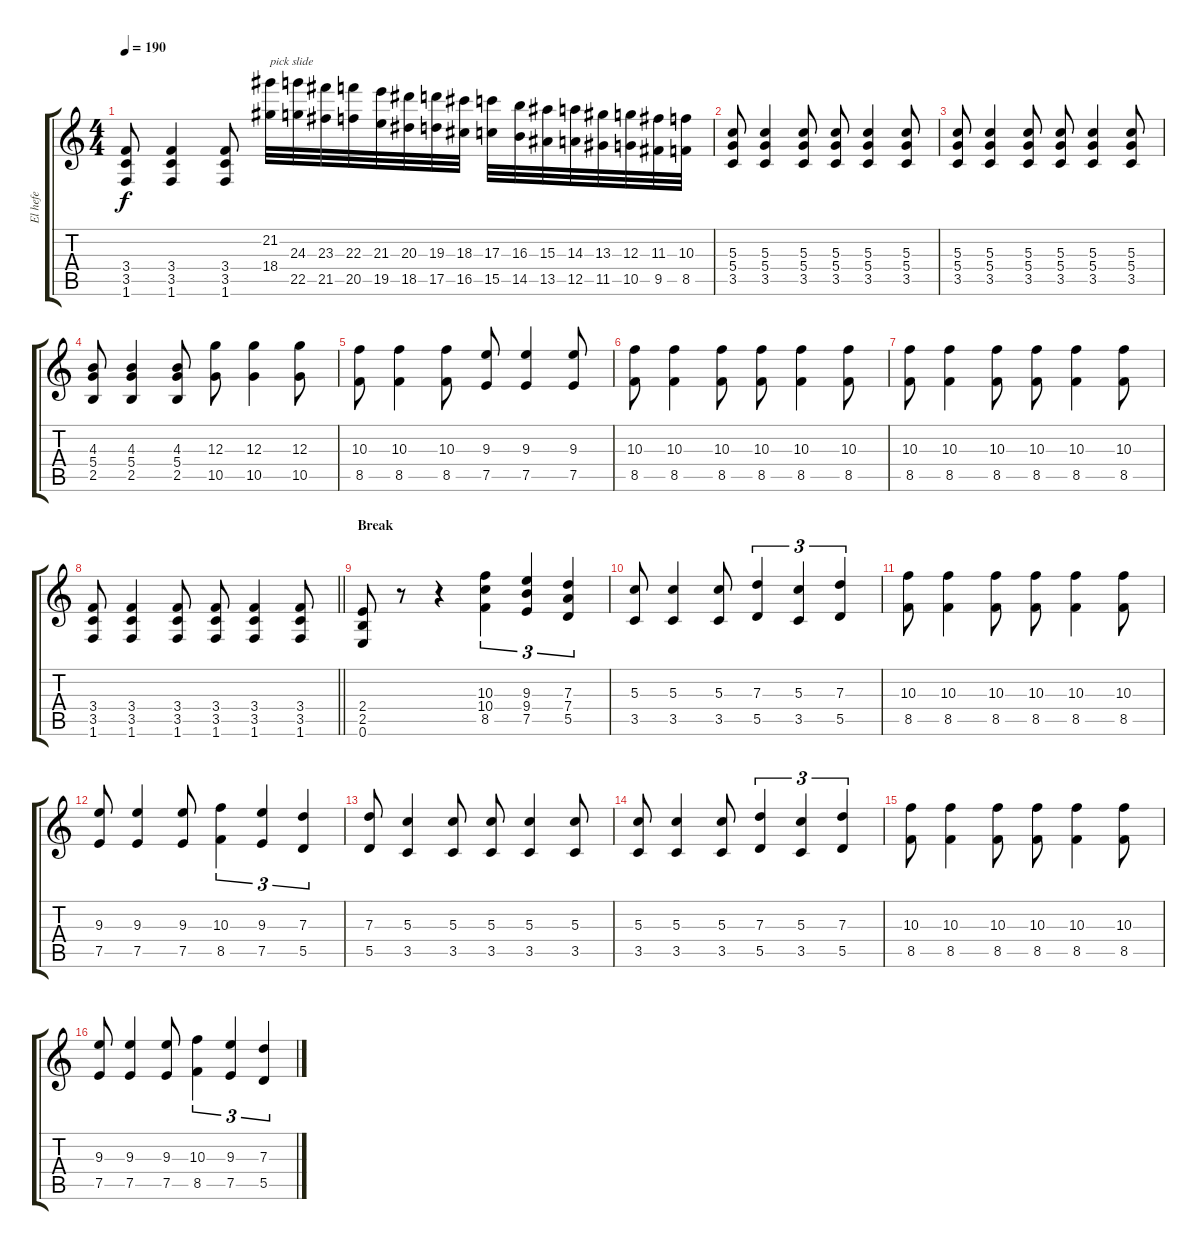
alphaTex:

\track ("El hefe" "El hefe") {instrument overdrivenguitar}
\staff {score tabs}
\tuning (E4 B3 G3 D3 A2 E2) {hide}
\ts (4 4)
\tempo 190
\clef g2
\ks c
(3.4 3.5 1.6).8{dy f} (3.4 3.5 1.6).4 (3.4 3.5 1.6).8 (21.2 18.4).32{txt "pick slide"} (24.3 22.5).32 (23.3 21.5).32 (22.3 20.5).32 (21.3 19.5).32 (20.3 18.5).32 (19.3 17.5).32 (18.3 16.5).32 (17.3 15.5).32 (16.3 14.5).32 (15.3 13.5).32 (14.3 12.5).32 (13.3 11.5).32 (12.3 10.5).32 (11.3 9.5).32 (10.3 8.5).32 |
(5.3 5.4 3.5).8 (5.3 5.4 3.5).4 (5.3 5.4 3.5).8 (5.3 5.4 3.5).8 (5.3 5.4 3.5).4 (5.3 5.4 3.5).8 |
(5.3 5.4 3.5).8 (5.3 5.4 3.5).4 (5.3 5.4 3.5).8 (5.3 5.4 3.5).8 (5.3 5.4 3.5).4 (5.3 5.4 3.5).8 |
(4.3 5.4 2.5).8 (4.3 5.4 2.5).4 (4.3 5.4 2.5).8 (12.3 10.5).8 (12.3 10.5).4 (12.3 10.5).8 |
(10.3 8.5).8 (10.3 8.5).4 (10.3 8.5).8 (9.3 7.5).8 (9.3 7.5).4 (9.3 7.5).8 |
(10.3 8.5).8 (10.3 8.5).4 (10.3 8.5).8 (10.3 8.5).8 (10.3 8.5).4 (10.3 8.5).8 |
(10.3 8.5).8 (10.3 8.5).4 (10.3 8.5).8 (10.3 8.5).8 (10.3 8.5).4 (10.3 8.5).8 |
\barLineRight lightlight
(3.4 3.5 1.6).8 (3.4 3.5 1.6).4 (3.4 3.5 1.6).8 (3.4 3.5 1.6).8 (3.4 3.5 1.6).4 (3.4 3.5 1.6).8 |
\section ("" "Break")
(2.4 2.5 0.6).8 r.8 r.4 (10.3 10.4 8.5).4{tu (3 2)} (9.3 9.4 7.5).4{tu (3 2)} (7.3 7.4 5.5).4{tu (3 2)} |
(5.3 3.5).8 (5.3 3.5).4 (5.3 3.5).8 (7.3 5.5).4{tu (3 2)} (5.3 3.5).4{tu (3 2)} (7.3 5.5).4{tu (3 2)} |
(10.3 8.5).8 (10.3 8.5).4 (10.3 8.5).8 (10.3 8.5).8 (10.3 8.5).4 (10.3 8.5).8 |
(9.3 7.5).8 (9.3 7.5).4 (9.3 7.5).8 (10.3 8.5).4{tu (3 2)} (9.3 7.5).4{tu (3 2)} (7.3 5.5).4{tu (3 2)} |
(7.3 5.5).8 (5.3 3.5).4 (5.3 3.5).8 (5.3 3.5).8 (5.3 3.5).4 (5.3 3.5).8 |
(5.3 3.5).8 (5.3 3.5).4 (5.3 3.5).8 (7.3 5.5).4{tu (3 2)} (5.3 3.5).4{tu (3 2)} (7.3 5.5).4{tu (3 2)} |
(10.3 8.5).8 (10.3 8.5).4 (10.3 8.5).8 (10.3 8.5).8 (10.3 8.5).4 (10.3 8.5).8 |
(9.3 7.5).8 (9.3 7.5).4 (9.3 7.5).8 (10.3 8.5).4{tu (3 2)} (9.3 7.5).4{tu (3 2)} (7.3 5.5).4{tu (3 2)}
